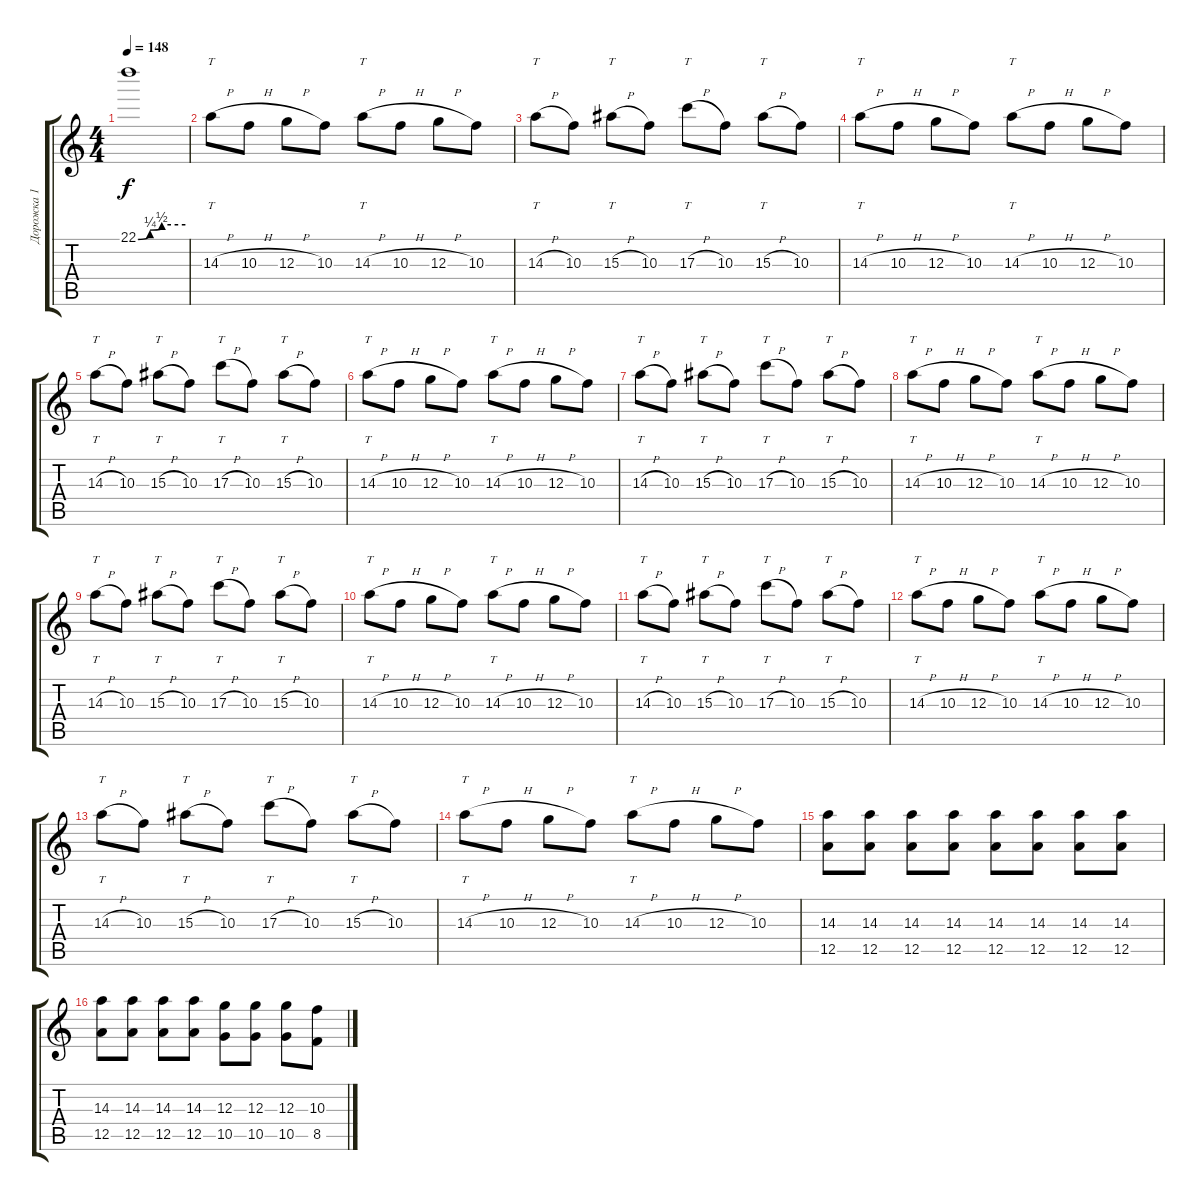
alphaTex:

\track ("Дорожка 1" "Дорожка 1") {instrument overdrivenguitar}
\staff {score tabs}
\tuning (E4 B3 G3 D3 A2 D2) {hide}
\ts (4 4)
\tempo 148
\clef g2
\ks c
22.1{be (custom 0 0 15 1 30 2 60 2)}.1{dy f} |
14.3{h}.8{tt} 10.3{h}.8 12.3{h}.8 10.3.8 14.3{h}.8{tt} 10.3{h}.8 12.3{h}.8 10.3.8 |
14.3{h}.8{tt} 10.3.8 15.3{h}.8{tt} 10.3.8 17.3{h}.8{tt} 10.3.8 15.3{h}.8{tt} 10.3.8 |
14.3{h}.8{tt} 10.3{h}.8 12.3{h}.8 10.3.8 14.3{h}.8{tt} 10.3{h}.8 12.3{h}.8 10.3.8 |
14.3{h}.8{tt} 10.3.8 15.3{h}.8{tt} 10.3.8 17.3{h}.8{tt} 10.3.8 15.3{h}.8{tt} 10.3.8 |
14.3{h}.8{tt} 10.3{h}.8 12.3{h}.8 10.3.8 14.3{h}.8{tt} 10.3{h}.8 12.3{h}.8 10.3.8 |
14.3{h}.8{tt} 10.3.8 15.3{h}.8{tt} 10.3.8 17.3{h}.8{tt} 10.3.8 15.3{h}.8{tt} 10.3.8 |
14.3{h}.8{tt} 10.3{h}.8 12.3{h}.8 10.3.8 14.3{h}.8{tt} 10.3{h}.8 12.3{h}.8 10.3.8 |
14.3{h}.8{tt} 10.3.8 15.3{h}.8{tt} 10.3.8 17.3{h}.8{tt} 10.3.8 15.3{h}.8{tt} 10.3.8 |
14.3{h}.8{tt} 10.3{h}.8 12.3{h}.8 10.3.8 14.3{h}.8{tt} 10.3{h}.8 12.3{h}.8 10.3.8 |
14.3{h}.8{tt} 10.3.8 15.3{h}.8{tt} 10.3.8 17.3{h}.8{tt} 10.3.8 15.3{h}.8{tt} 10.3.8 |
14.3{h}.8{tt} 10.3{h}.8 12.3{h}.8 10.3.8 14.3{h}.8{tt} 10.3{h}.8 12.3{h}.8 10.3.8 |
14.3{h}.8{tt} 10.3.8 15.3{h}.8{tt} 10.3.8 17.3{h}.8{tt} 10.3.8 15.3{h}.8{tt} 10.3.8 |
14.3{h}.8{tt} 10.3{h}.8 12.3{h}.8 10.3.8 14.3{h}.8{tt} 10.3{h}.8 12.3{h}.8 10.3.8 |
(14.3 12.5).8 (14.3 12.5).8 (14.3 12.5).8 (14.3 12.5).8 (14.3 12.5).8 (14.3 12.5).8 (14.3 12.5).8 (14.3 12.5).8 |
(14.3 12.5).8 (14.3 12.5).8 (14.3 12.5).8 (14.3 12.5).8 (12.3 10.5).8 (12.3 10.5).8 (12.3 10.5).8 (10.3 8.5).8
